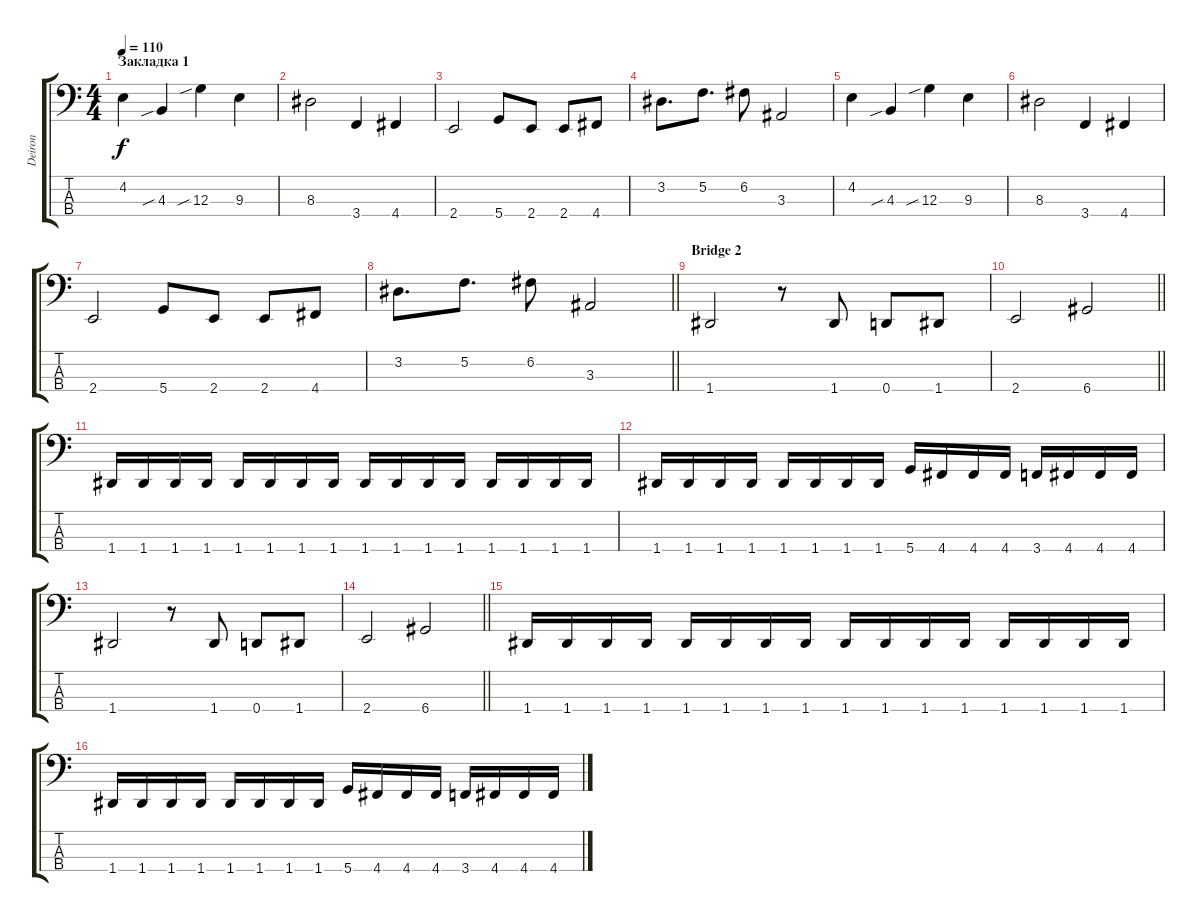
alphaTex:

\track ("Deiron" "Deiron") {instrument electricbasspick}
\staff {score tabs}
\tuning (F2 C2 G1 D1) {hide}
\ts (4 4)
\section ("" "Закладка 1")
\tempo 110
\clef f4
\ks c
4.2.4{dy f} 4.3{sib}.4 12.3{sib}.4 9.3.4 |
8.3.2 3.4.4 4.4.4 |
2.4.2 5.4.8 2.4.8 2.4.8 4.4.8 |
3.2.8{d} 5.2.8{d} 6.2.8 3.3.2 |
4.2.4 4.3{sib}.4 12.3{sib}.4 9.3.4 |
8.3.2 3.4.4 4.4.4 |
2.4.2 5.4.8 2.4.8 2.4.8 4.4.8 |
\barLineRight lightlight
3.2.8{d} 5.2.8{d} 6.2.8 3.3.2 |
\section ("" "Bridge 2")
1.4.2 r.8 1.4.8 0.4.8 1.4.8 |
\barLineRight lightlight
2.4.2 6.4.2 |
1.4.16 1.4.16 1.4.16 1.4.16 1.4.16 1.4.16 1.4.16 1.4.16 1.4.16 1.4.16 1.4.16 1.4.16 1.4.16 1.4.16 1.4.16 1.4.16 |
1.4.16 1.4.16 1.4.16 1.4.16 1.4.16 1.4.16 1.4.16 1.4.16 5.4.16 4.4.16 4.4.16 4.4.16 3.4.16 4.4.16 4.4.16 4.4.16 |
1.4.2 r.8 1.4.8 0.4.8 1.4.8 |
\barLineRight lightlight
2.4.2 6.4.2 |
1.4.16 1.4.16 1.4.16 1.4.16 1.4.16 1.4.16 1.4.16 1.4.16 1.4.16 1.4.16 1.4.16 1.4.16 1.4.16 1.4.16 1.4.16 1.4.16 |
1.4.16 1.4.16 1.4.16 1.4.16 1.4.16 1.4.16 1.4.16 1.4.16 5.4.16 4.4.16 4.4.16 4.4.16 3.4.16 4.4.16 4.4.16 4.4.16
